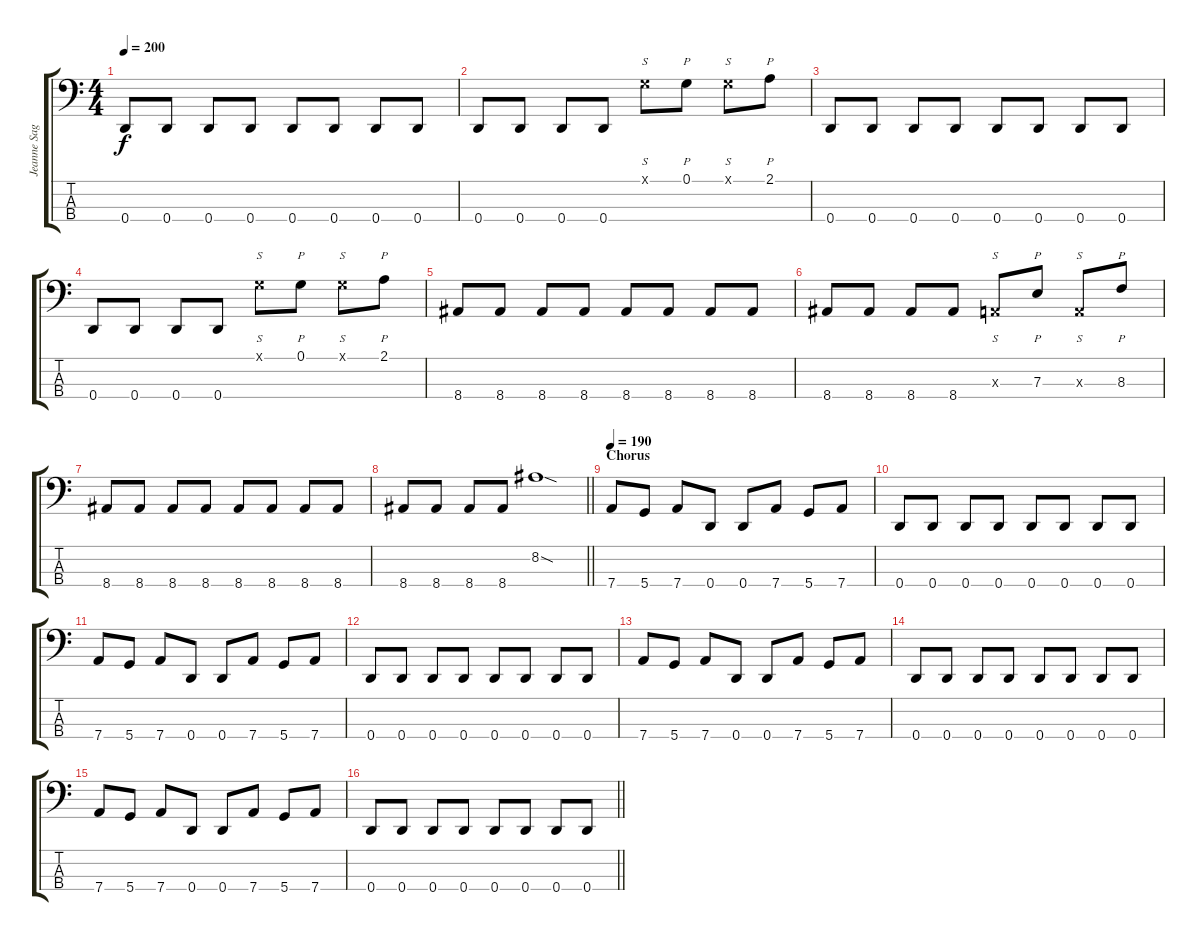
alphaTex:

\track ("Jeanne Sagan" "Jeanne Sag") {instrument electricbassfinger}
\staff {score tabs}
\tuning (G2 D2 A1 D1) {hide}
\ts (4 4)
\tempo 200
\clef f4
\ks c
0.4.8{dy f} 0.4.8 0.4.8 0.4.8 0.4.8 0.4.8 0.4.8 0.4.8 |
0.4.8 0.4.8 0.4.8 0.4.8 0.1{x}.8{s} 0.1.8{p} 0.1{x}.8{s} 2.1.8{p} |
0.4.8 0.4.8 0.4.8 0.4.8 0.4.8 0.4.8 0.4.8 0.4.8 |
0.4.8 0.4.8 0.4.8 0.4.8 0.1{x}.8{s} 0.1.8{p} 0.1{x}.8{s} 2.1.8{p} |
8.4.8 8.4.8 8.4.8 8.4.8 8.4.8 8.4.8 8.4.8 8.4.8 |
8.4.8 8.4.8 8.4.8 8.4.8 0.3{x}.8{s} 7.3.8{p} 0.3{x}.8{s} 8.3.8{p} |
8.4.8 8.4.8 8.4.8 8.4.8 8.4.8 8.4.8 8.4.8 8.4.8 |
\barLineRight lightlight
8.4.8 8.4.8 8.4.8 8.4.8 8.2{sod}.1 |
\section ("" "Chorus")
\tempo 190
7.4.8 5.4.8 7.4.8 0.4.8 0.4.8 7.4.8 5.4.8 7.4.8 |
0.4.8 0.4.8 0.4.8 0.4.8 0.4.8 0.4.8 0.4.8 0.4.8 |
7.4.8 5.4.8 7.4.8 0.4.8 0.4.8 7.4.8 5.4.8 7.4.8 |
0.4.8 0.4.8 0.4.8 0.4.8 0.4.8 0.4.8 0.4.8 0.4.8 |
7.4.8 5.4.8 7.4.8 0.4.8 0.4.8 7.4.8 5.4.8 7.4.8 |
0.4.8 0.4.8 0.4.8 0.4.8 0.4.8 0.4.8 0.4.8 0.4.8 |
7.4.8 5.4.8 7.4.8 0.4.8 0.4.8 7.4.8 5.4.8 7.4.8 |
\barLineRight lightlight
0.4.8 0.4.8 0.4.8 0.4.8 0.4.8 0.4.8 0.4.8 0.4.8
